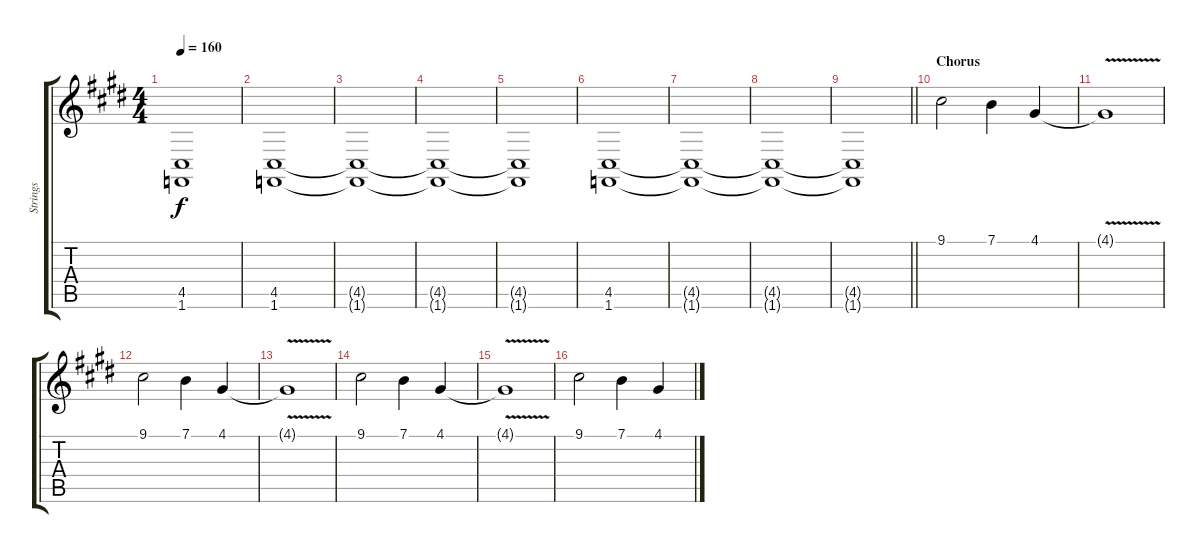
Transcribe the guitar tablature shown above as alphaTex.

\track ("Strings" "Strings") {instrument stringensemble1}
\staff {score tabs}
\tuning (E4 B3 G3 D3 A2 E2) {hide}
\ts (4 4)
\tempo 160
\clef g2
\ks c#minor
(4.5{t} 1.6{t}).1{dy f} |
(4.5 1.6).1{volume 8} |
(4.5{t} 1.6{t}).1 |
(4.5{t} 1.6{t}).1{volume 0} |
(4.5{t} 1.6{t}).1 |
(4.5 1.6).1{volume 8} |
(4.5{t} 1.6{t}).1 |
(4.5{t} 1.6{t}).1{volume 0} |
\barLineRight lightlight
(4.5{t} 1.6{t}).1 |
\section ("" "Chorus")
9.1.2{volume 5} 7.1.4 4.1.4 |
4.1{v t}.1 |
9.1.2{volume 5} 7.1.4 4.1.4 |
4.1{v t}.1 |
9.1.2{volume 5} 7.1.4 4.1.4 |
4.1{v t}.1 |
9.1.2{volume 5} 7.1.4 4.1.4
